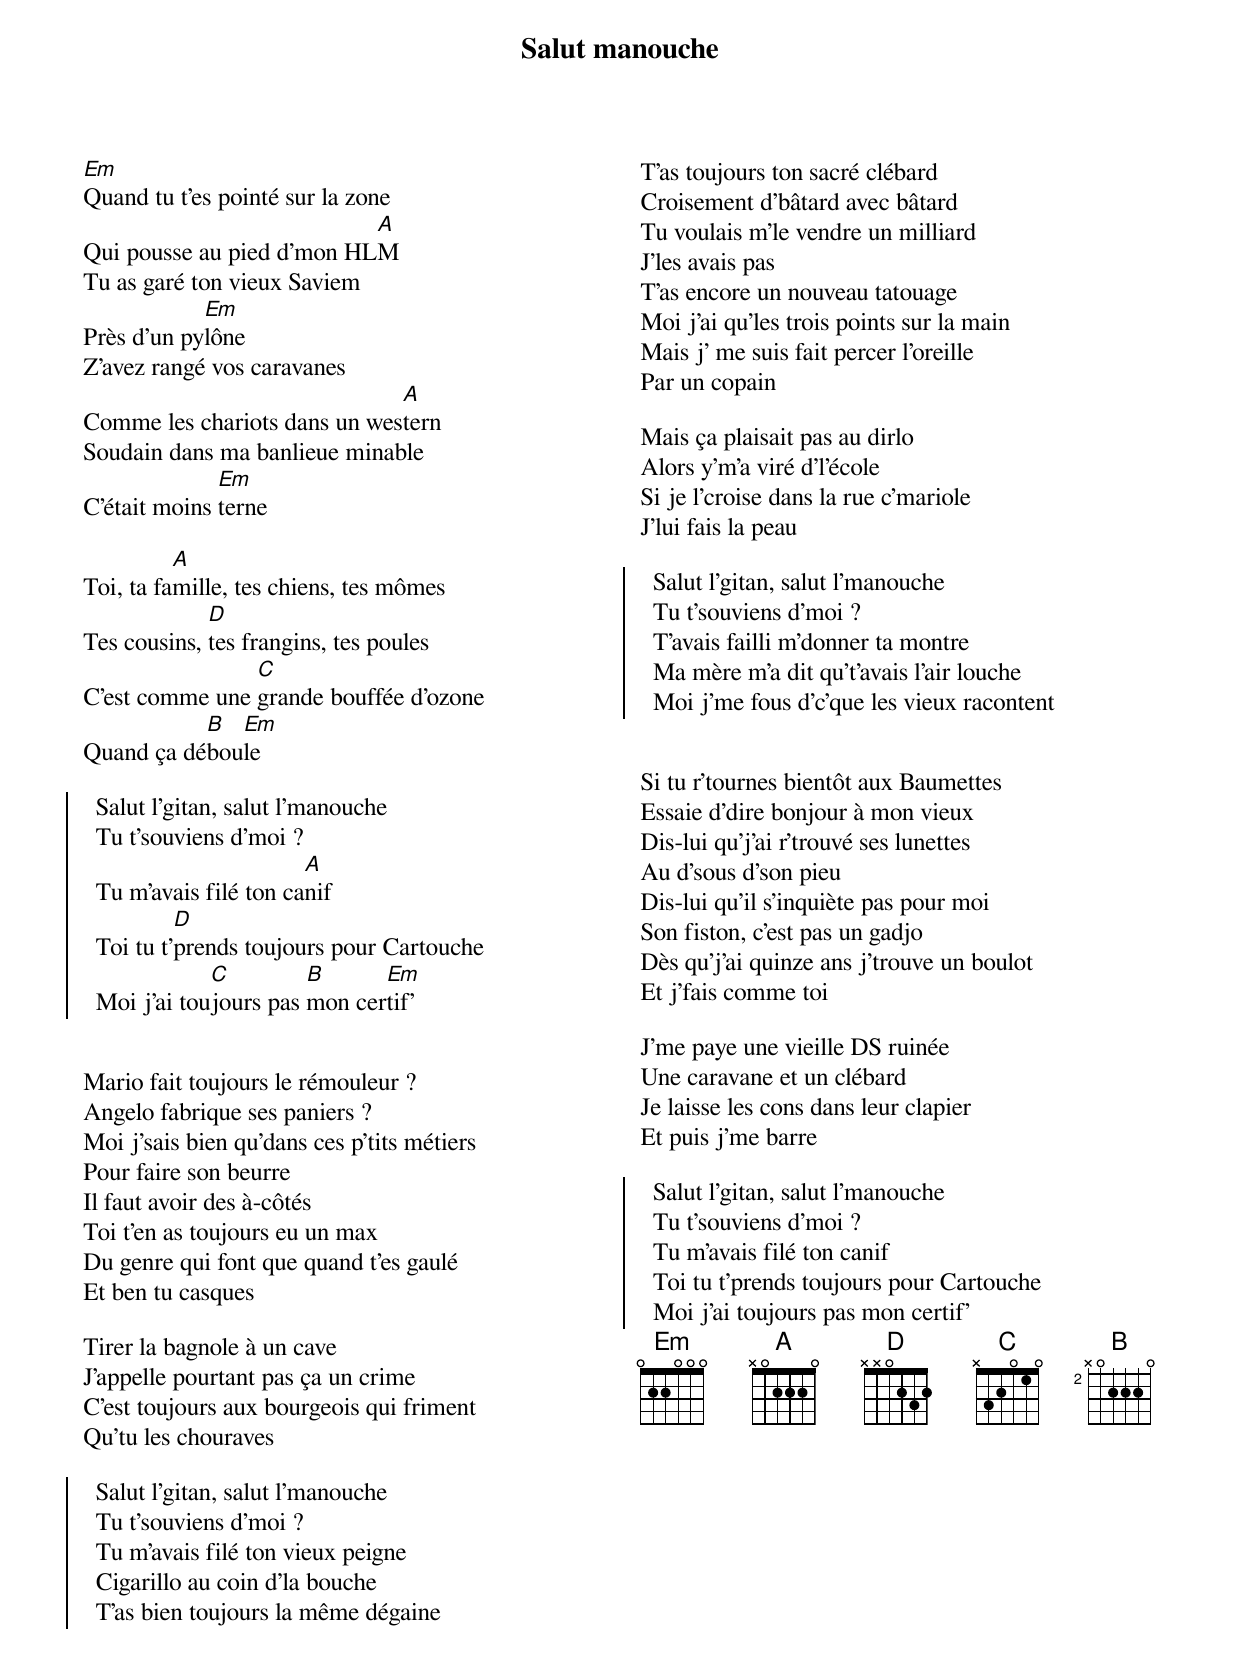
{title: Salut manouche}
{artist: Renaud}
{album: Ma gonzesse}
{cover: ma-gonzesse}
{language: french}
{columns: 2}
{define: Em frets 0 2 2 0 0 0}
{define: A frets X 0 2 2 2 0}
{define: D frets X X 0 2 3 2}
{define: C frets X 3 2 0 1 0}
{define: B base-fret 2 frets X 0 2 2 2 0}


[Em]Quand tu t'es pointé sur la zone
Qui pousse au pied d'mon HL[A]M
Tu as garé ton vieux Saviem
Près d'un py[Em]lône
Z'avez rangé vos caravanes
Comme les chariots dans un wes[A]tern
Soudain dans ma banlieue minable
C'était moins [Em]terne

Toi, ta fa[A]mille, tes chiens, tes mômes
Tes cousins, [D]tes frangins, tes poules
C'est comme une [C]grande bouffée d'ozone
Quand ça dé[B]bou[Em]le

{start_of_chorus}
  Salut l'gitan, salut l'manouche
  Tu t'souviens d'moi ?
  Tu m'avais filé ton ca[A]nif
  Toi tu t'[D]prends toujours pour Cartouche
  Moi j'ai tou[C]jours pas [B]mon cer[Em]tif'
{end_of_chorus}


Mario fait toujours le rémouleur ?
Angelo fabrique ses paniers ?
Moi j'sais bien qu'dans ces p'tits métiers
Pour faire son beurre
Il faut avoir des à-côtés
Toi t'en as toujours eu un max
Du genre qui font que quand t'es gaulé
Et ben tu casques

Tirer la bagnole à un cave
J'appelle pourtant pas ça un crime
C'est toujours aux bourgeois qui friment
Qu'tu les chouraves

{start_of_chorus}
  Salut l'gitan, salut l'manouche
  Tu t'souviens d'moi ?
  Tu m'avais filé ton vieux peigne
  Cigarillo au coin d'la bouche
  T'as bien toujours la même dégaine
{end_of_chorus}


T'as toujours ton sacré clébard
Croisement d'bâtard avec bâtard
Tu voulais m'le vendre un milliard
J'les avais pas
T'as encore un nouveau tatouage
Moi j'ai qu'les trois points sur la main
Mais j' me suis fait percer l'oreille
Par un copain

Mais ça plaisait pas au dirlo
Alors y'm'a viré d'l'école
Si je l'croise dans la rue c'mariole
J'lui fais la peau

{start_of_chorus}
  Salut l'gitan, salut l'manouche
  Tu t'souviens d'moi ?
  T'avais failli m'donner ta montre
  Ma mère m'a dit qu't'avais l'air louche
  Moi j'me fous d'c'que les vieux racontent
{end_of_chorus}


Si tu r'tournes bientôt aux Baumettes
Essaie d'dire bonjour à mon vieux
Dis-lui qu'j'ai r'trouvé ses lunettes
Au d'sous d'son pieu
Dis-lui qu'il s'inquiète pas pour moi
Son fiston, c'est pas un gadjo
Dès qu'j'ai quinze ans j'trouve un boulot
Et j'fais comme toi

J'me paye une vieille DS ruinée
Une caravane et un clébard
Je laisse les cons dans leur clapier
Et puis j'me barre

{start_of_chorus}
  Salut l'gitan, salut l'manouche
  Tu t'souviens d'moi ?
  Tu m'avais filé ton canif
  Toi tu t'prends toujours pour Cartouche
  Moi j'ai toujours pas mon certif'
{end_of_chorus}
